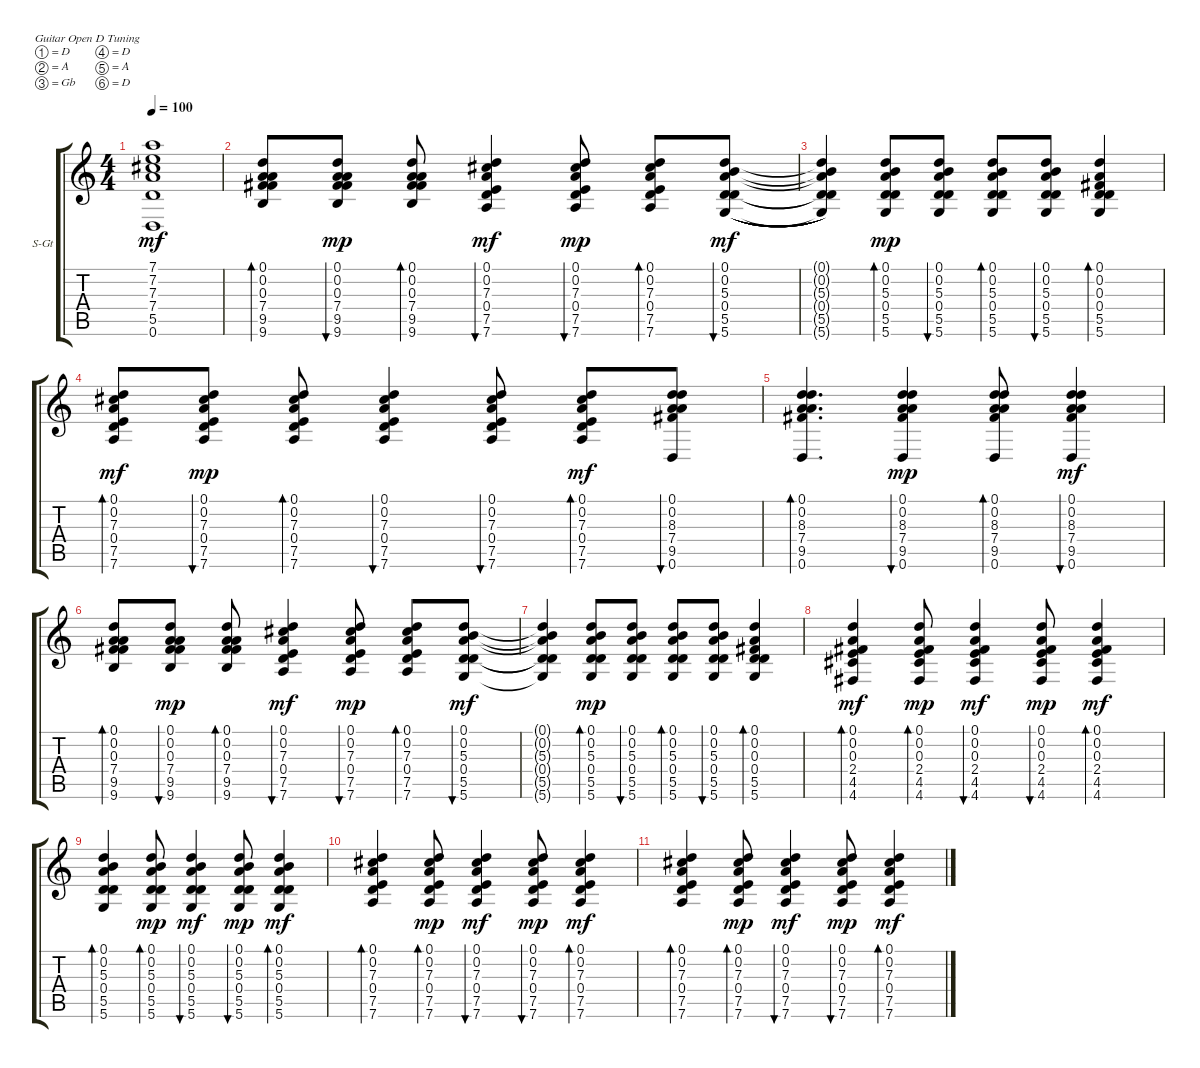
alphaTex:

\defaultSystemsLayout 4
\bracketExtendMode groupsimilarinstruments
\firstSystemTrackNameOrientation horizontal
\otherSystemsTrackNameOrientation horizontal
\track ("Steel Guitar" "S-Gt") {multiBarRest instrument acousticguitarsteel}
\staff {score tabs}
\tuning (D4 A3 Gb3 D3 A2 D2)
\ts (4 4)
\tempo 100
\clef g2
\ks c
(0.6{t} 5.5{t} 7.4{t} 7.3{t} 7.2{t} 7.1{t}).1{dy mf} |
(9.6 9.5 7.4 0.3 0.2 0.1).8{bd 56} (9.6 9.5 7.4 0.3 0.2 0.1).8{bu 47 dy mp} (9.6 9.5 7.4 0.3 0.2 0.1).8{bd 46} (7.6 7.5 0.4 7.3 0.2 0.1).4{bu 65 dy mf} (0.1 0.2 7.3 0.4 7.5 7.6).8{bu 51 dy mp} (0.1 0.2 7.3 0.4 7.5 7.6).8{bd 51} (0.1 0.2 5.3 0.4 5.5 5.6).8{bu 51 dy mf legatoorigin} |
(0.1{t} 0.2{t} 5.3{t} 0.4{t} 5.5{t} 5.6{t}).4 (0.1 0.2 5.3 0.4 5.5 5.6).8{bd 51 dy mp} (0.1 0.2 5.3 0.4 5.5 5.6).8{bu 51} (0.1 0.2 5.3 0.4 5.5 5.6).8{bd 51} (0.1 0.2 5.3 0.4 5.5 5.6).8{bu 51} (0.1 0.2 0.3 0.4 5.5 5.6).4{bd 60} |
(0.1 0.2 7.3 0.4 7.5 7.6).8{bd 75 dy mf} (0.1 0.2 7.3 0.4 7.5 7.6).8{bu 54 dy mp} (0.1 0.2 7.3 0.4 7.5 7.6).8{bd 67} (0.1 0.2 7.3 0.4 7.5 7.6).4{bu 51} (0.1 0.2 7.3 0.4 7.5 7.6).8{bu 51} (0.1 0.2 7.3 0.4 7.5 7.6).8{bd 51 dy mf} (0.6 9.5 7.4 8.3 0.2 0.1).8{bu 51} |
(0.6 9.5 7.4 8.3 0.2 0.1).4{d bd 51} (0.6 9.5 7.4 8.3 0.2 0.1).4{bu 62 dy mp} (0.6 9.5 7.4 8.3 0.2 0.1).8{bd 48} (0.6 9.5 7.4 8.3 0.2 0.1).4{bu 68 dy mf} |
(9.6 9.5 7.4 0.3 0.2 0.1).8{bd 78} (9.6 9.5 7.4 0.3 0.2 0.1).8{bu 47 dy mp} (9.6 9.5 7.4 0.3 0.2 0.1).8{bd 46} (7.6 7.5 0.4 7.3 0.2 0.1).4{bu 65 dy mf} (0.1 0.2 7.3 0.4 7.5 7.6).8{bu 51 dy mp} (0.1 0.2 7.3 0.4 7.5 7.6).8{bd 51} (0.1 0.2 5.3 0.4 5.5 5.6).8{bu 51 dy mf} |
(0.1{t} 0.2{t} 5.3{t} 0.4{t} 5.5{t} 5.6{t}).4 (0.1 0.2 5.3 0.4 5.5 5.6).8{bd 51 dy mp} (0.1 0.2 5.3 0.4 5.5 5.6).8{bu 51} (0.1 0.2 5.3 0.4 5.5 5.6).8{bd 51} (0.1 0.2 5.3 0.4 5.5 5.6).8{bu 51} (0.1 0.2 0.3 0.4 5.5 5.6).4{bd 60} |
(4.6 4.5 2.4 0.3 0.2 0.1).4{bd 75 dy mf} (4.6 4.5 2.4 0.3 0.2 0.1).8{bd 49 dy mp} (4.6 4.5 2.4 0.3 0.2 0.1).4{bu 61 dy mf} (4.6 4.5 2.4 0.3 0.2 0.1).8{bu 49 dy mp} (4.6 4.5 2.4 0.3 0.2 0.1).4{bd 47 dy mf} |
(0.1 0.2 5.3 0.4 5.5 5.6).4{bd 60} (0.1 0.2 5.3 0.4 5.5 5.6).8{bd 50 dy mp} (0.1 0.2 5.3 0.4 5.5 5.6).4{bu 65 dy mf} (0.1 0.2 5.3 0.4 5.5 5.6).8{bu 52 dy mp} (0.1 0.2 5.3 0.4 5.5 5.6).4{bd 64 dy mf} |
(7.6 7.5 0.4 7.3 0.2 0.1).4{bd 62} (7.6 7.5 0.4 7.3 0.2 0.1).8{bd 53 dy mp} (7.6 7.5 0.4 7.3 0.2 0.1).4{bu 73 dy mf} (7.6 7.5 0.4 7.3 0.2 0.1).8{bu 53 dy mp} (7.6 7.5 0.4 7.3 0.2 0.1).4{bd 73 dy mf} |
(7.6 7.5 0.4 7.3 0.2 0.1).4{bd 62} (7.6 7.5 0.4 7.3 0.2 0.1).8{bd 53 dy mp} (7.6 7.5 0.4 7.3 0.2 0.1).4{bu 73 dy mf} (7.6 7.5 0.4 7.3 0.2 0.1).8{bu 53 dy mp} (7.6 7.5 0.4 7.3 0.2 0.1).4{bd 73 dy mf}
